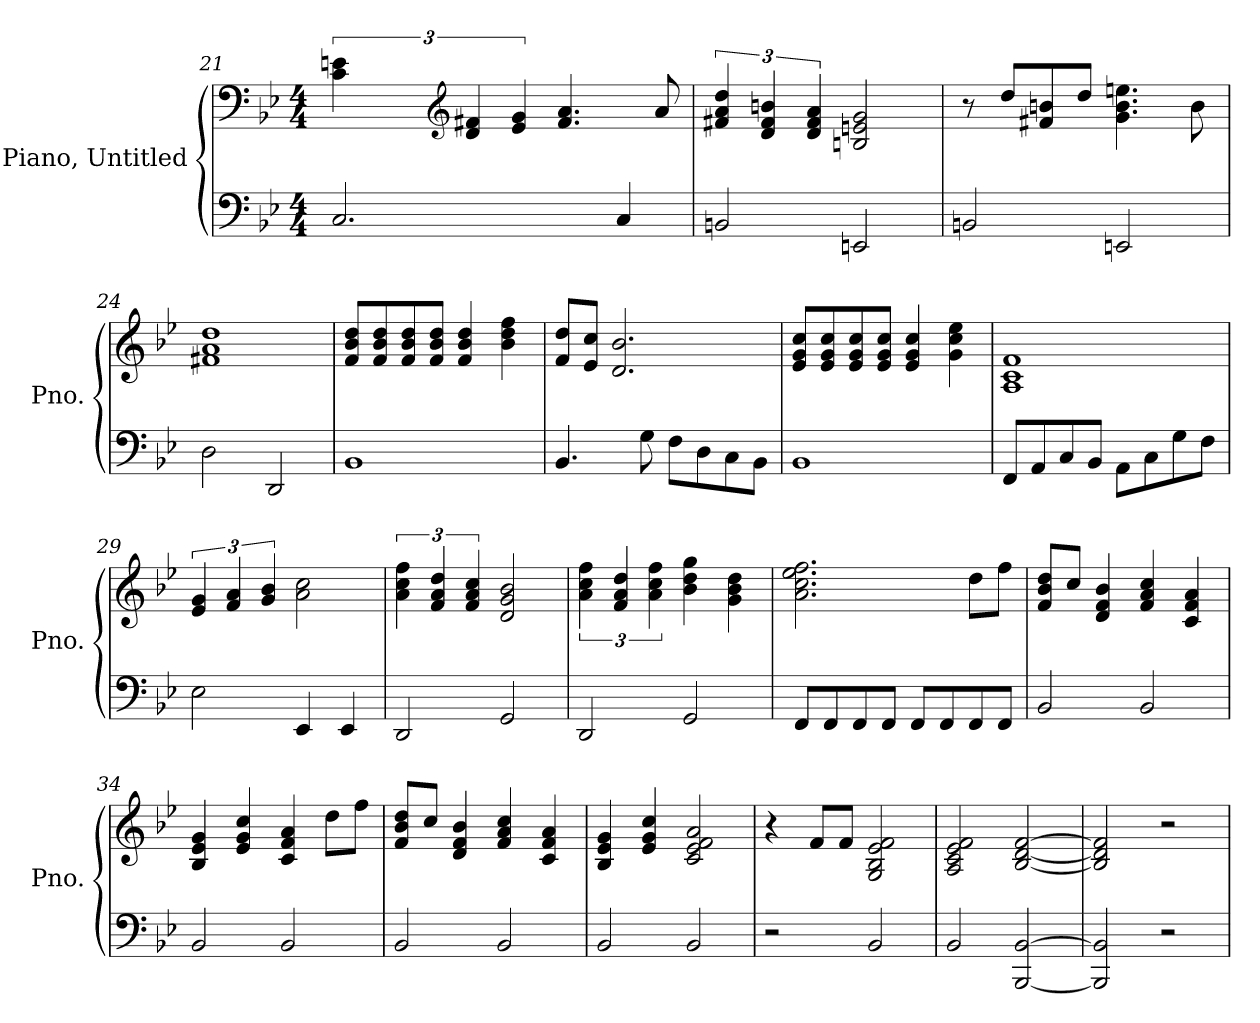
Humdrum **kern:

**kern	**kern
*part2	*part1
*staff2	*staff1
*I"Piano, Untitled	*I"Piano, Untitled
*I'Pno.	*I'Pno.
*clefF4	*clefF4
*k[b-e-]	*k[b-e-]
*M4/4	*M4/4
=21	=21
2.C/	6c\ 6en\
*	*clefG2
.	6d/ 6f#X/
.	6e/ 6g/
.	4.f#/ 4.a/
4C/	.
.	8a/
=22	=22
2BBn/	6f#X/ 6a/ 6dd/
.	6d/ 6f#/ 6bn/
.	6d/ 6f#/ 6a/
2EEn/	2Bn/ 2en/ 2g/
!!LO:LB:g=z
=23	=23
2BBn/	8r
.	8dd/L
.	8f#X/ 8bn/
.	8dd/J
2EEn/	4.g\ 4.b\ 4.een\
.	8b\
=24	=24
2D\	1f#X 1a 1dd
2DD/	.
=25	=25
1BB-	8f/ 8b-/ 8dd/L
.	8f/ 8b-/ 8dd/
.	8f/ 8b-/ 8dd/
.	8f/ 8b-/ 8dd/J
.	4f/ 4b-/ 4dd/
.	4b-\ 4dd\ 4ff\
=26	=26
4.BB-/	8f/ 8dd/L
.	8e-/ 8cc/J
.	2.d/ 2.b-/
8G\	.
8F\L	.
8D\	.
8C\	.
8BB-\J	.
=27	=27
1BB-	8e-/ 8g/ 8cc/L
.	8e-/ 8g/ 8cc/
.	8e-/ 8g/ 8cc/
.	8e-/ 8g/ 8cc/J
.	4e-/ 4g/ 4cc/
.	4g\ 4cc\ 4ee-\
=28	=28
8FF/L	1A 1c 1f
8AA/	.
8C/	.
8BB-/J	.
8AA\L	.
8C\	.
8G\	.
8F\J	.
!!LO:LB:g=z
=29	=29
2E-\	6e-/ 6g/
.	6f/ 6a/
.	6g/ 6b-/
4EE-/	2a\ 2cc\
4EE-/	.
=30	=30
2DD/	6a\ 6cc\ 6ff\
.	6f/ 6a/ 6dd/
.	6f/ 6a/ 6cc/
2GG/	2d/ 2g/ 2b-/
=31	=31
2DD/	6a\ 6cc\ 6ff\
.	6f/ 6a/ 6dd/
.	6a\ 6cc\ 6ff\
2GG/	4b-\ 4dd\ 4gg\
.	4g\ 4b-\ 4dd\
=32	=32
8FF/L	2.a\ 2.cc\ 2.ee-\ 2.ff\
8FF/	.
8FF/	.
8FF/J	.
8FF/L	.
8FF/	.
8FF/	8dd\L
8FF/J	8ff\J
=33	=33
2BB-/	8f/ 8b-/ 8dd/L
.	8cc/J
.	4d/ 4f/ 4b-/
2BB-/	4f/ 4a/ 4cc/
.	4c/ 4f/ 4a/
=34	=34
2BB-/	4B-/ 4e-/ 4g/
.	4e-/ 4g/ 4cc/
2BB-/	4c/ 4f/ 4a/
.	8dd\L
.	8ff\J
!!LO:PB:g=z
=35	=35
2BB-/	8f/ 8b-/ 8dd/L
.	8cc/J
.	4d/ 4f/ 4b-/
2BB-/	4f/ 4a/ 4cc/
.	4c/ 4f/ 4a/
=36	=36
2BB-/	4B-/ 4e-/ 4g/
.	4e-/ 4g/ 4cc/
2BB-/	2c/ 2e-/ 2f/ 2a/
=37	=37
2r	4r
.	8f/L
.	8f/J
2BB-/	2G/ 2B-/ 2e-/ 2f/
=38	=38
2BB-/	2A/ 2c/ 2e-/ 2f/
[2BBB-/ [2BB-/	[2B-/ [2d/ [2f/
=39	=39
2BBB-/] 2BB-/]	2B-/] 2d/] 2f/]
2r	2r
=	=
*-	*-
